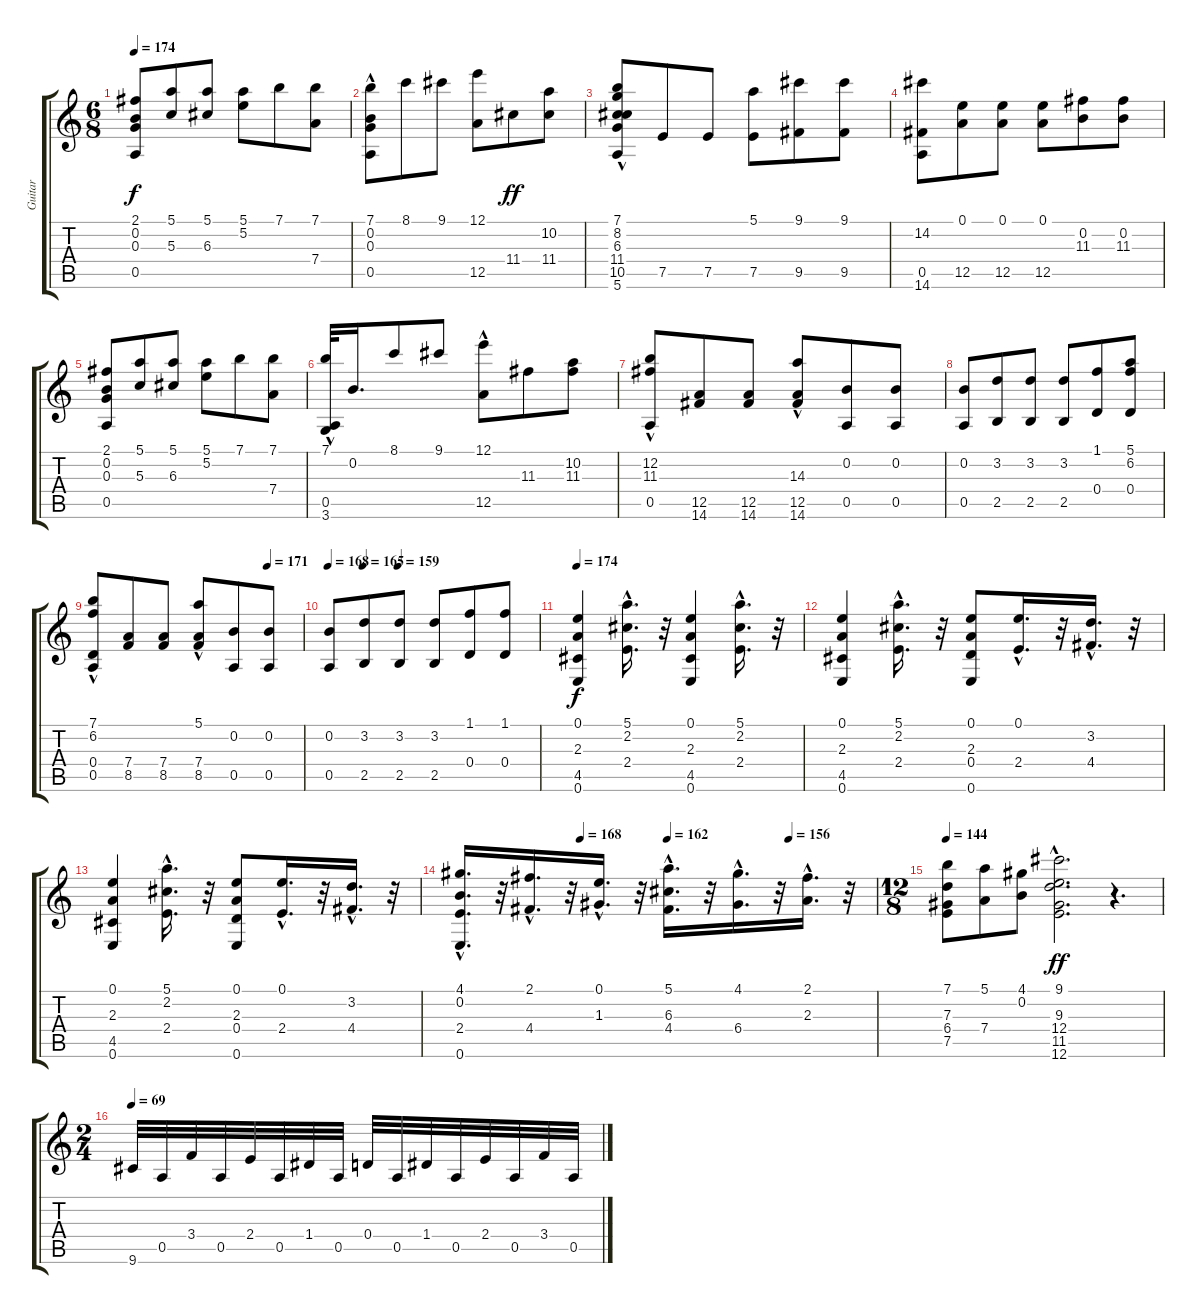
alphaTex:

\track ("Guitar " "Guitar ") {instrument acousticguitarnylon}
\staff {score tabs}
\tuning (E4 B3 G3 D3 A2 E2) {hide}
\ts (6 8)
\tempo 174
\clef g2
\ks c
(2.1 0.2 0.3 0.5).8{dy f} (5.1 5.3).8 (5.1 6.3).8 (5.1 5.2).8 7.1.8 (7.1 7.4).8 |
(7.1 0.2{hac} 0.3{hac} 0.5{hac}).8 8.1.8 9.1.8 (12.1 12.5).8 11.4.8{dy ff} (10.2 11.4).8 |
(7.1{hac} 8.2{hac} 6.3{hac} 11.4{hac} 10.5 5.6).8 7.5.8 7.5.8 (5.1 7.5).8 (9.1 9.5).8 (9.1 9.5).8 |
(14.2 0.5 14.6).8 (0.1 12.5).8 (0.1 12.5).8 (0.1 12.5).8 (0.2 11.3).8 (0.2 11.3).8 |
(2.1 0.2 0.3 0.5).8 (5.1 5.3).8 (5.1 6.3).8 (5.1 5.2).8 7.1.8 (7.1 7.4).8 |
(7.1 0.5{hac} 3.6{hac}).32 0.2.16{d} 8.1.8 9.1.8 (12.1 12.5{hac}).8 11.3.8 (10.2 11.3).8 |
(12.2{hac} 11.3 0.5).8 (12.5 14.6).8 (12.5 14.6).8 (14.3{hac} 12.5 14.6).8 (0.2 0.5).8 (0.2 0.5).8 |
(0.2 0.5).8 (3.2 2.5).8 (3.2 2.5).8 (3.2 2.5).8 (1.1 0.4).8 (5.1 6.2 0.4).8 |
\tempo (171 0.8333333333333334)
(7.1{hac} 6.2 0.4 0.5).8 (7.4 8.5).8 (7.4 8.5).8 (5.1{hac} 7.4 8.5).8 (0.2 0.5).8 (0.2 0.5).8 |
\tempo 168
\tempo (165 0.16666666666666666)
\tempo (159 0.3333333333333333)
(0.2 0.5).8 (3.2 2.5).8 (3.2 2.5).8 (3.2 2.5).8 (1.1 0.4).8 (1.1 0.4).8 |
\tempo 174
(0.1 2.3 4.5 0.6).4{dy f} (5.1{hac} 2.2{hac} 2.4{hac}).16{d} r.32 (0.1 2.3 4.5 0.6).4 (5.1{hac} 2.2{hac} 2.4{hac}).16{d} r.32 |
(0.1 2.3 4.5 0.6).4 (5.1{hac} 2.2{hac} 2.4{hac}).16{d} r.32 (0.1 2.3 0.4 0.6).8 (0.1{hac} 2.4{hac}).16{d} r.32 (3.2{hac} 4.4{hac}).16{d} r.32 |
(0.1 2.3 4.5 0.6).4 (5.1{hac} 2.2{hac} 2.4{hac}).16{d} r.32 (0.1 2.3 0.4 0.6).8 (0.1{hac} 2.4{hac}).16{d} r.32 (3.2{hac} 4.4{hac}).16{d} r.32 |
\tempo (168 0.2916666666666667)
\tempo (162 0.5)
\tempo (156 0.7916666666666666)
(4.1{hac} 0.2{hac} 2.4{hac} 0.6{hac}).16{d} r.32 (2.1{hac} 4.4{hac}).16{d} r.32 (0.1{hac} 1.3{hac}).16{d} r.32 (5.1{hac} 6.3{hac} 4.4{hac}).16{d} r.32 (4.1{hac} 6.4{hac}).16{d} r.32 (2.1{hac} 2.3{hac}).16{d} r.32 |
\ts (12 8)
\tempo 144
(7.1 7.3 6.4 7.5).8 (5.1 7.4).8 (4.1 0.2).8 (9.1{hac} 9.3{hac} 12.4{hac} 11.5{hac} 12.6{hac}).2{d dy ff} r.4{d} |
\ts (2 4)
\tempo 69
9.6.32 0.5.32 3.4.32 0.5.32 2.4.32 0.5.32 1.4.32 0.5.32 0.4.32 0.5.32 1.4.32 0.5.32 2.4.32 0.5.32 3.4.32 0.5.32
